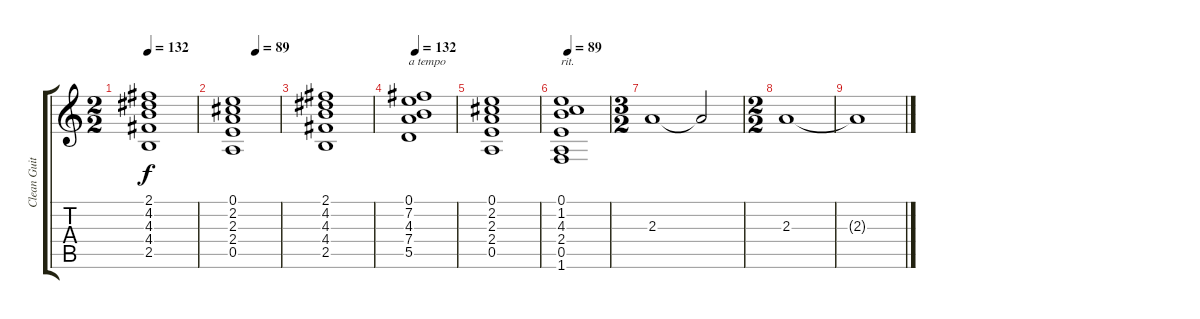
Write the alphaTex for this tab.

\track ("Clean Guitar" "Clean Guit") {instrument electricguitarclean}
\staff {score tabs}
\tuning (E4 B3 G3 D3 A2 E2) {hide}
\ts (2 2)
\tempo 132
\clef g2
\ks c
(2.1 4.2 4.3 4.4 2.5).1{dy f} |
\tempo (89 0.5)
(0.1 2.2 2.3 2.4 0.5).1 |
(2.1 4.2 4.3 4.4 2.5).1 |
\tempo 132
(0.1 7.2 4.3 7.4 5.5).1{txt "a tempo"} |
(0.1 2.2 2.3 2.4 0.5).1 |
\tempo 89
(0.1 1.2 4.3 2.4 0.5 1.6).1{txt "rit."} |
\ts (3 2)
2.3.1 2.3{t}.2 |
\ts (2 2)
2.3.1 |
2.3{t}.1
